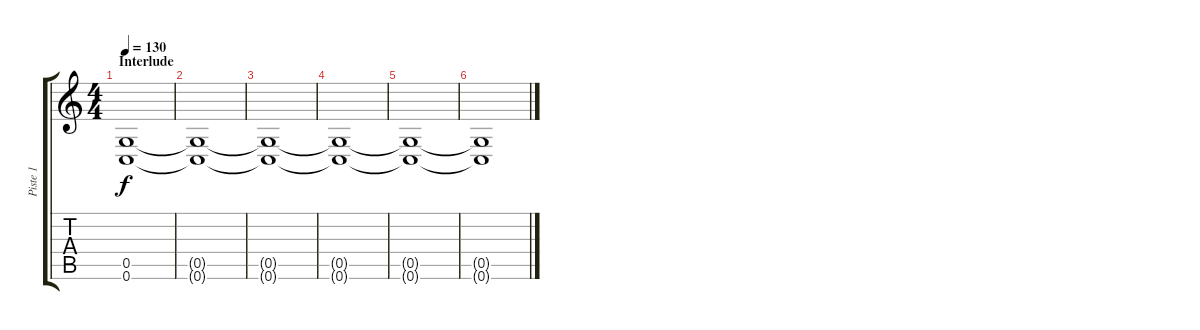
\track ("Piste 1" "Piste 1") {instrument distortionguitar}
\staff {score tabs}
\tuning (D4 A3 F3 C3 G2 C2) {hide}
\ts (4 4)
\section ("" "Interlude")
\tempo 130
\clef g2
\ks c
(0.5 0.6).1{dy f} |
(0.5{t} 0.6{t}).1 |
(0.5{t} 0.6{t}).1 |
(0.5{t} 0.6{t}).1 |
(0.5{t} 0.6{t}).1 |
(0.5{t} 0.6{t}).1
